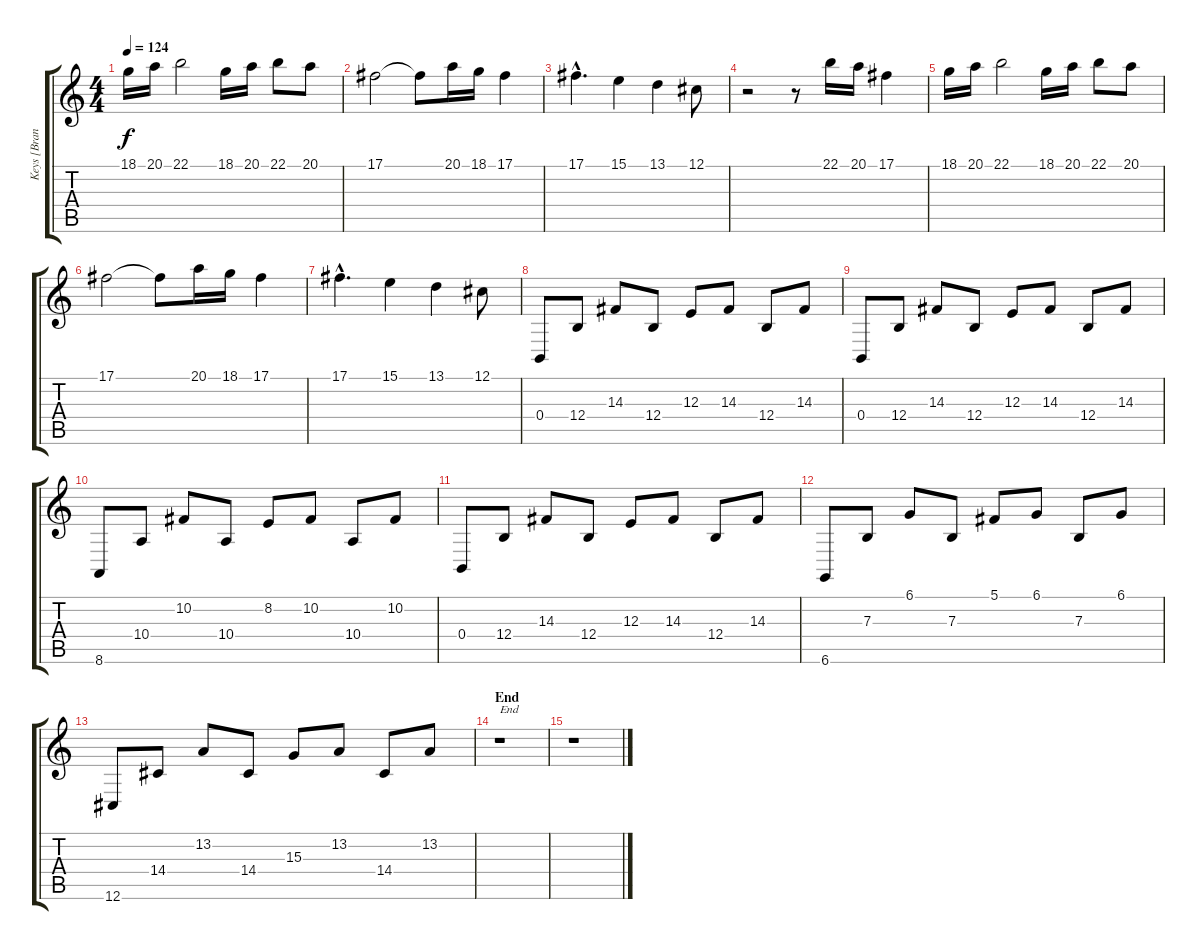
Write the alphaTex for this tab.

\track ("Keys [Brandstrom]" "Keys [Bran") {instrument acousticgrandpiano}
\staff {score tabs}
\tuning (Db4 Ab3 E3 B2 Gb2 Db2) {hide}
\ts (4 4)
\tempo 124
\clef g2
\ks c
18.1.16{dy f} 20.1.16 22.1.2 18.1.16 20.1.16 22.1.8 20.1.8 |
17.1.2 17.1{t}.8 20.1.16 18.1.16 17.1.4 |
17.1{hac}.4{d} 15.1.4 13.1.4 12.1.8 |
r.2 r.8 22.1.16 20.1.16 17.1.4 |
18.1.16 20.1.16 22.1.2 18.1.16 20.1.16 22.1.8 20.1.8 |
17.1.2 17.1{t}.8 20.1.16 18.1.16 17.1.4 |
17.1{hac}.4{d} 15.1.4 13.1.4 12.1.8 |
0.4.8 12.4.8 14.3.8 12.4.8 12.3.8 14.3.8 12.4.8 14.3.8 |
0.4.8 12.4.8 14.3.8 12.4.8 12.3.8 14.3.8 12.4.8 14.3.8 |
8.6.8 10.4.8 10.2.8 10.4.8 8.2.8 10.2.8 10.4.8 10.2.8 |
0.4.8 12.4.8 14.3.8 12.4.8 12.3.8 14.3.8 12.4.8 14.3.8 |
6.6.8 7.3.8 6.1.8 7.3.8 5.1.8 6.1.8 7.3.8 6.1.8 |
12.6.8 14.4.8 13.2.8 14.4.8 15.3.8 13.2.8 14.4.8 13.2.8 |
\section ("" "End")
r.1{txt "End"} |
r.1
